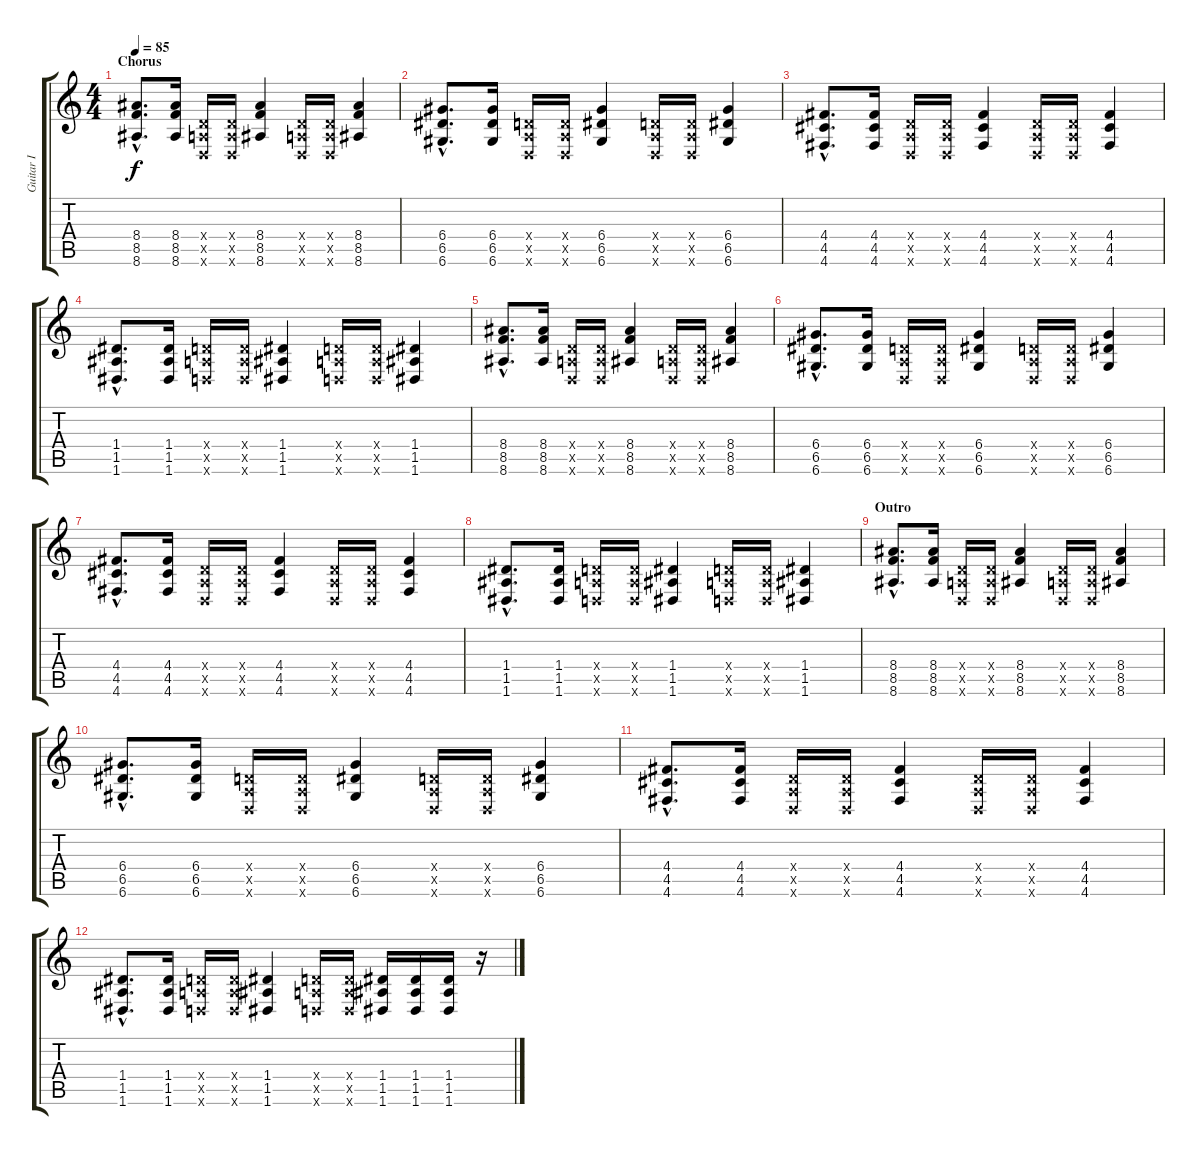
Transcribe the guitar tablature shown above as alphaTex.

\track ("Guitar I" "Guitar I") {instrument distortionguitar}
\staff {score tabs}
\tuning (E4 B3 G3 D3 A2 D2) {hide}
\ts (4 4)
\section ("" "Chorus")
\tempo 85
\clef g2
\ks c
(8.4{hac} 8.5{hac} 8.6{hac}).8{d dy f} (8.4 8.5 8.6).16 (0.4{x} 0.5{x} 0.6{x}).16 (0.4{x} 0.5{x} 0.6{x}).16 (8.4 8.5 8.6).4 (0.4{x} 0.5{x} 0.6{x}).16 (0.4{x} 0.5{x} 0.6{x}).16 (8.4 8.5 8.6).4 |
(6.4{hac} 6.5{hac} 6.6{hac}).8{d} (6.4 6.5 6.6).16 (0.4{x} 0.5{x} 0.6{x}).16 (0.4{x} 0.5{x} 0.6{x}).16 (6.4 6.5 6.6).4 (0.4{x} 0.5{x} 0.6{x}).16 (0.4{x} 0.5{x} 0.6{x}).16 (6.4 6.5 6.6).4 |
(4.4{hac} 4.5{hac} 4.6{hac}).8{d} (4.4 4.5 4.6).16 (0.4{x} 0.5{x} 0.6{x}).16 (0.4{x} 0.5{x} 0.6{x}).16 (4.4 4.5 4.6).4 (0.4{x} 0.5{x} 0.6{x}).16 (0.4{x} 0.5{x} 0.6{x}).16 (4.4 4.5 4.6).4 |
(1.4{hac} 1.5{hac} 1.6{hac}).8{d} (1.4 1.5 1.6).16 (0.4{x} 0.5{x} 0.6{x}).16 (0.4{x} 0.5{x} 0.6{x}).16 (1.4 1.5 1.6).4 (0.4{x} 0.5{x} 0.6{x}).16 (0.4{x} 0.5{x} 0.6{x}).16 (1.4 1.5 1.6).4 |
(8.4{hac} 8.5{hac} 8.6{hac}).8{d} (8.4 8.5 8.6).16 (0.4{x} 0.5{x} 0.6{x}).16 (0.4{x} 0.5{x} 0.6{x}).16 (8.4 8.5 8.6).4 (0.4{x} 0.5{x} 0.6{x}).16 (0.4{x} 0.5{x} 0.6{x}).16 (8.4 8.5 8.6).4 |
(6.4{hac} 6.5{hac} 6.6{hac}).8{d} (6.4 6.5 6.6).16 (0.4{x} 0.5{x} 0.6{x}).16 (0.4{x} 0.5{x} 0.6{x}).16 (6.4 6.5 6.6).4 (0.4{x} 0.5{x} 0.6{x}).16 (0.4{x} 0.5{x} 0.6{x}).16 (6.4 6.5 6.6).4 |
(4.4{hac} 4.5{hac} 4.6{hac}).8{d} (4.4 4.5 4.6).16 (0.4{x} 0.5{x} 0.6{x}).16 (0.4{x} 0.5{x} 0.6{x}).16 (4.4 4.5 4.6).4 (0.4{x} 0.5{x} 0.6{x}).16 (0.4{x} 0.5{x} 0.6{x}).16 (4.4 4.5 4.6).4 |
(1.4{hac} 1.5{hac} 1.6{hac}).8{d} (1.4 1.5 1.6).16 (0.4{x} 0.5{x} 0.6{x}).16 (0.4{x} 0.5{x} 0.6{x}).16 (1.4 1.5 1.6).4 (0.4{x} 0.5{x} 0.6{x}).16 (0.4{x} 0.5{x} 0.6{x}).16 (1.4 1.5 1.6).4 |
\section ("" "Outro")
(8.4{hac} 8.5{hac} 8.6{hac}).8{d} (8.4 8.5 8.6).16 (0.4{x} 0.5{x} 0.6{x}).16 (0.4{x} 0.5{x} 0.6{x}).16 (8.4 8.5 8.6).4 (0.4{x} 0.5{x} 0.6{x}).16 (0.4{x} 0.5{x} 0.6{x}).16 (8.4 8.5 8.6).4 |
(6.4{hac} 6.5{hac} 6.6{hac}).8{d} (6.4 6.5 6.6).16 (0.4{x} 0.5{x} 0.6{x}).16 (0.4{x} 0.5{x} 0.6{x}).16 (6.4 6.5 6.6).4 (0.4{x} 0.5{x} 0.6{x}).16 (0.4{x} 0.5{x} 0.6{x}).16 (6.4 6.5 6.6).4 |
(4.4{hac} 4.5{hac} 4.6{hac}).8{d} (4.4 4.5 4.6).16 (0.4{x} 0.5{x} 0.6{x}).16 (0.4{x} 0.5{x} 0.6{x}).16 (4.4 4.5 4.6).4 (0.4{x} 0.5{x} 0.6{x}).16 (0.4{x} 0.5{x} 0.6{x}).16 (4.4 4.5 4.6).4 |
(1.4{hac} 1.5{hac} 1.6{hac}).8{d} (1.4 1.5 1.6).16 (0.4{x} 0.5{x} 0.6{x}).16 (0.4{x} 0.5{x} 0.6{x}).16 (1.4 1.5 1.6).4 (0.4{x} 0.5{x} 0.6{x}).16 (0.4{x} 0.5{x} 0.6{x}).16 (1.4 1.5 1.6).16 (1.4 1.5 1.6).16 (1.4 1.5 1.6).16 r.16
